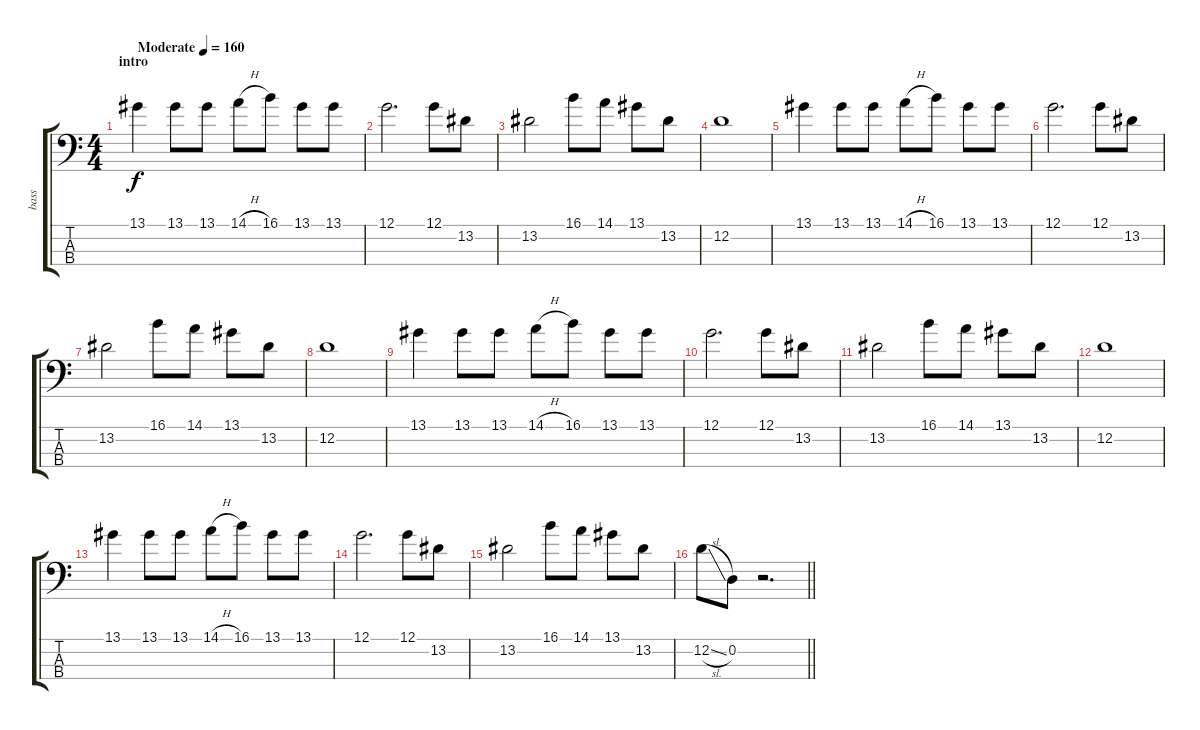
\track ("bass" "bass") {instrument electricbassfinger}
\staff {score tabs}
\tuning (G2 D2 A1 E1) {hide}
\ts (4 4)
\section ("" "intro")
\tempo (160 "Moderate")
\clef f4
\ks c
13.1.4{dy f instrument electricbassfinger} 13.1.8 13.1.8 14.1{h}.8 16.1.8 13.1.8 13.1.8 |
12.1.2{d} 12.1.8 13.2.8 |
13.2.2 16.1.8 14.1.8 13.1.8 13.2.8 |
12.2.1 |
13.1.4 13.1.8 13.1.8 14.1{h}.8 16.1.8 13.1.8 13.1.8 |
12.1.2{d} 12.1.8 13.2.8 |
13.2.2 16.1.8 14.1.8 13.1.8 13.2.8 |
12.2.1 |
13.1.4 13.1.8 13.1.8 14.1{h}.8 16.1.8 13.1.8 13.1.8 |
12.1.2{d} 12.1.8 13.2.8 |
13.2.2 16.1.8 14.1.8 13.1.8 13.2.8 |
12.2.1 |
13.1.4 13.1.8 13.1.8 14.1{h}.8 16.1.8 13.1.8 13.1.8 |
12.1.2{d} 12.1.8 13.2.8 |
13.2.2 16.1.8 14.1.8 13.1.8 13.2.8 |
\barLineRight lightlight
12.2{sl}.8 0.2.8 r.2{d}
